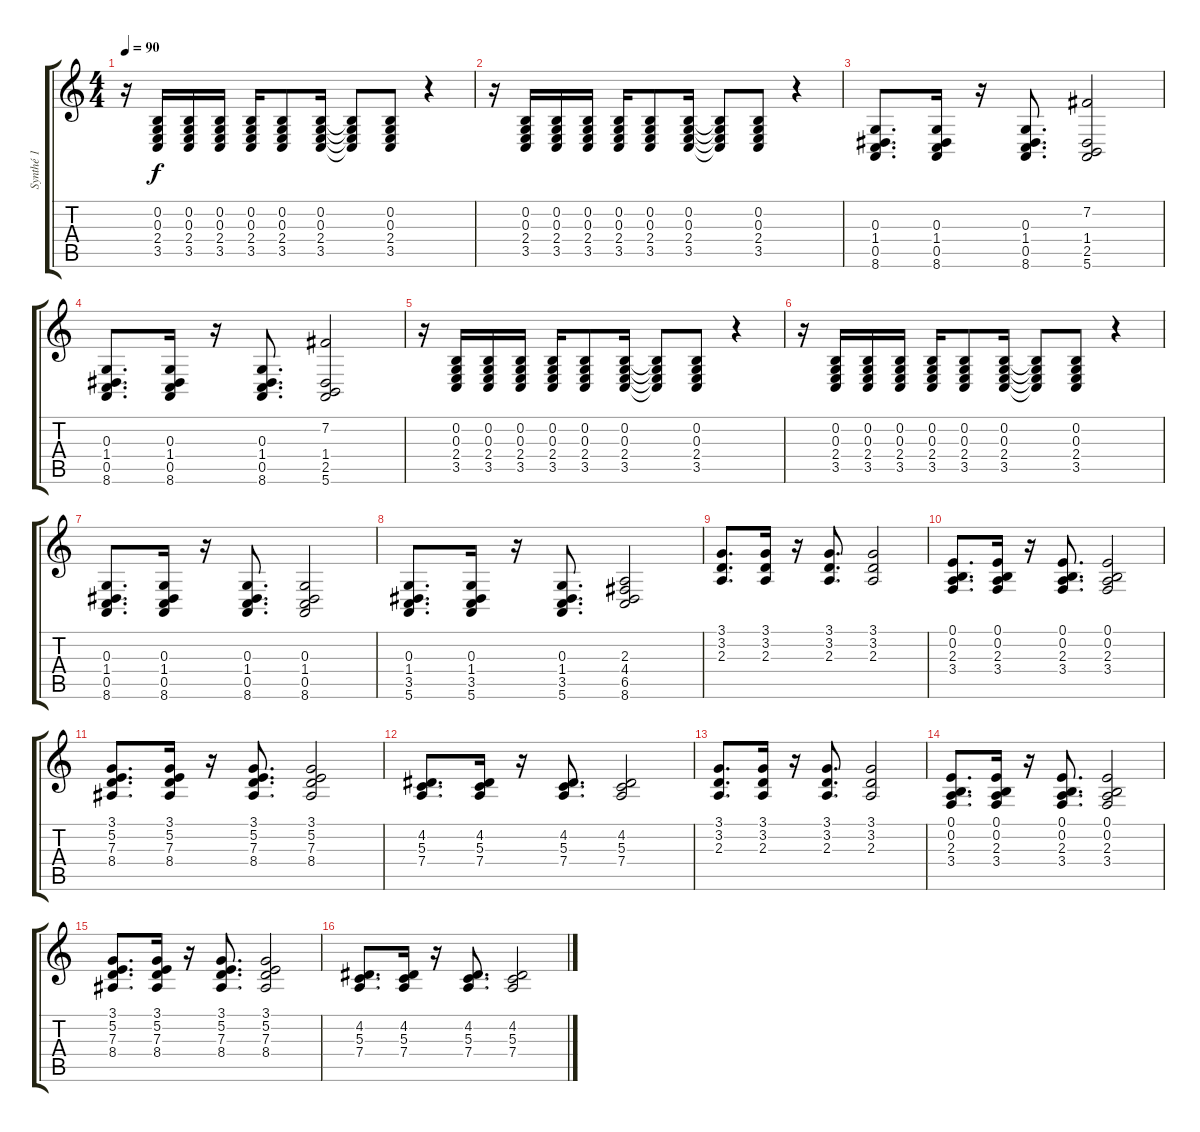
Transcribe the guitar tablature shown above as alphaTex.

\track ("Synthé 1" "Synthé 1") {instrument acousticgrandpiano}
\staff {score tabs}
\tuning (E4 B3 G3 D3 A2 E2) {hide}
\ts (4 4)
\tempo 90
\clef g2
\ks c
r.16{dy f} (0.2 0.3 2.4 3.5).16 (0.2 0.3 2.4 3.5).16 (0.2 0.3 2.4 3.5).16 (0.2 0.3 2.4 3.5).16 (0.2 0.3 2.4 3.5).8 (0.2 0.3 2.4 3.5).16 (0.2{t} 0.3{t} 2.4{t} 3.5{t}).8 (0.2 0.3 2.4 3.5).8 r.4 |
r.16 (0.2 0.3 2.4 3.5).16 (0.2 0.3 2.4 3.5).16 (0.2 0.3 2.4 3.5).16 (0.2 0.3 2.4 3.5).16 (0.2 0.3 2.4 3.5).8 (0.2 0.3 2.4 3.5).16 (0.2{t} 0.3{t} 2.4{t} 3.5{t}).8 (0.2 0.3 2.4 3.5).8 r.4 |
(0.3 1.4 0.5 8.6).8{d} (0.3 1.4 0.5 8.6).16 r.16 (0.3 1.4 0.5 8.6).8{d} (7.2 1.4 2.5 5.6).2 |
(0.3 1.4 0.5 8.6).8{d} (0.3 1.4 0.5 8.6).16 r.16 (0.3 1.4 0.5 8.6).8{d} (7.2 1.4 2.5 5.6).2 |
r.16 (0.2 0.3 2.4 3.5).16 (0.2 0.3 2.4 3.5).16 (0.2 0.3 2.4 3.5).16 (0.2 0.3 2.4 3.5).16 (0.2 0.3 2.4 3.5).8 (0.2 0.3 2.4 3.5).16 (0.2{t} 0.3{t} 2.4{t} 3.5{t}).8 (0.2 0.3 2.4 3.5).8 r.4 |
r.16 (0.2 0.3 2.4 3.5).16 (0.2 0.3 2.4 3.5).16 (0.2 0.3 2.4 3.5).16 (0.2 0.3 2.4 3.5).16 (0.2 0.3 2.4 3.5).8 (0.2 0.3 2.4 3.5).16 (0.2{t} 0.3{t} 2.4{t} 3.5{t}).8 (0.2 0.3 2.4 3.5).8 r.4 |
(0.3 1.4 0.5 8.6).8{d} (0.3 1.4 0.5 8.6).16 r.16 (0.3 1.4 0.5 8.6).8{d} (0.3 1.4 0.5 8.6).2 |
(0.3 1.4 3.5 5.6).8{d} (0.3 1.4 3.5 5.6).16 r.16 (0.3 1.4 3.5 5.6).8{d} (2.3 4.4 6.5 8.6).2 |
(3.1 3.2 2.3).8{d} (3.1 3.2 2.3).16 r.16 (3.1 3.2 2.3).8{d} (3.1 3.2 2.3).2 |
(0.1 0.2 2.3 3.4).8{d} (0.1 0.2 2.3 3.4).16 r.16 (0.1 0.2 2.3 3.4).8{d} (0.1 0.2 2.3 3.4).2 |
(3.1 5.2 7.3 8.4).8{d} (3.1 5.2 7.3 8.4).16 r.16 (3.1 5.2 7.3 8.4).8{d} (3.1 5.2 7.3 8.4).2 |
(4.2 5.3 7.4).8{d} (4.2 5.3 7.4).16 r.16 (4.2 5.3 7.4).8{d} (4.2 5.3 7.4).2 |
(3.1 3.2 2.3).8{d} (3.1 3.2 2.3).16 r.16 (3.1 3.2 2.3).8{d} (3.1 3.2 2.3).2 |
(0.1 0.2 2.3 3.4).8{d} (0.1 0.2 2.3 3.4).16 r.16 (0.1 0.2 2.3 3.4).8{d} (0.1 0.2 2.3 3.4).2 |
(3.1 5.2 7.3 8.4).8{d} (3.1 5.2 7.3 8.4).16 r.16 (3.1 5.2 7.3 8.4).8{d} (3.1 5.2 7.3 8.4).2 |
(4.2 5.3 7.4).8{d} (4.2 5.3 7.4).16 r.16 (4.2 5.3 7.4).8{d} (4.2 5.3 7.4).2
